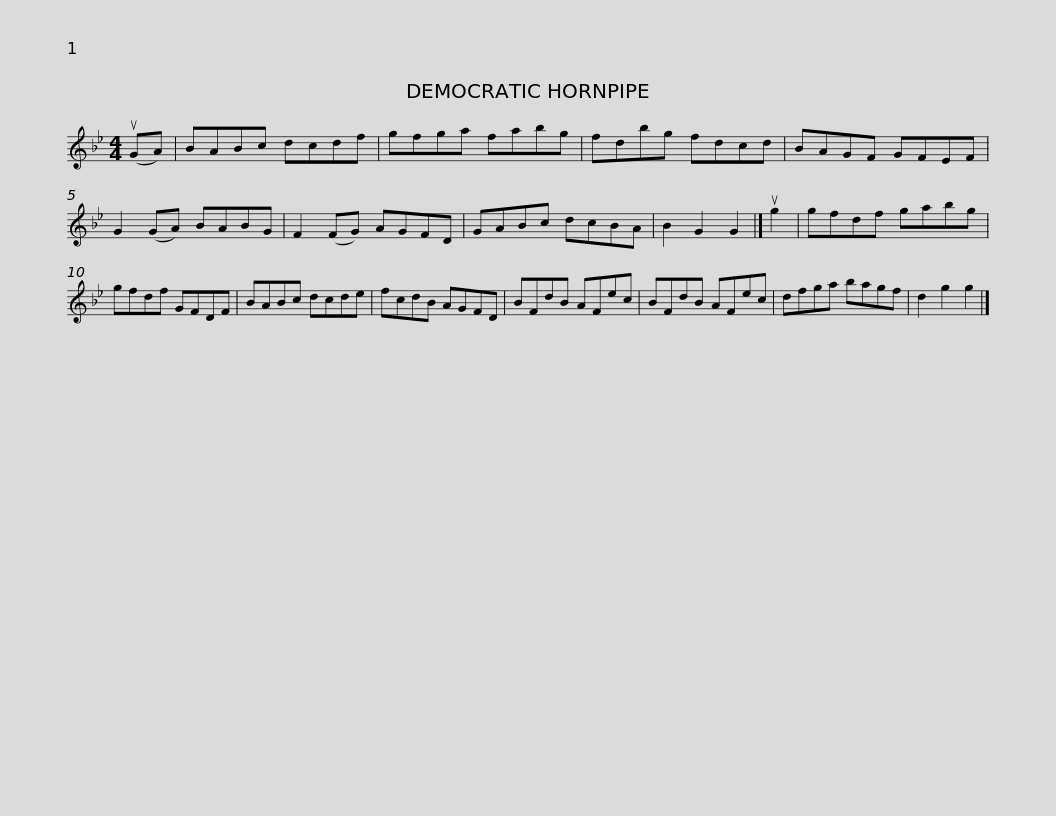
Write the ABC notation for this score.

X:1
L:1/8
M:4/4
I:linebreak $
K:Gmin
V:1 treble
V:1
 (uGA) | BABc dcdf | gfga fabg | fdbg fdcd | BAGF GFEF | %5
 G2 (GA) BABG |$ F2 (FG) AGFD | GABc dcBA | B2 G2 G2 |] ug2 | %10
 gfdf gabg | gfdf GFDF | BABc dcde |$ fcdB AGFD | BFdB AFec | %15
 BFdB AFec | dfga bagf | d2 g2 g2 |] %18
